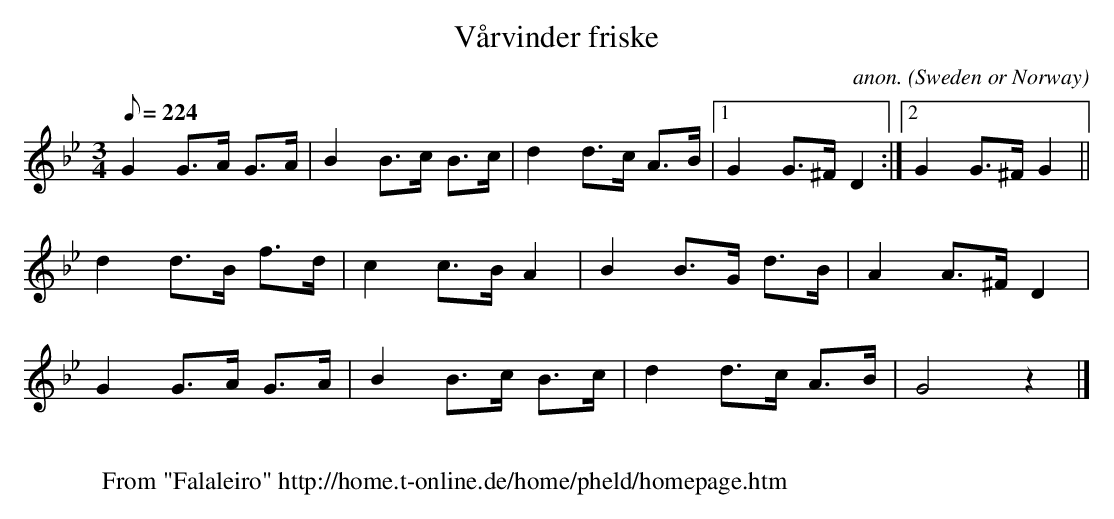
X:1
T:V\aarvinder friske
M:3/4
L:1/8
Q:224
C:anon.
O:Sweden or Norway
K:Gm
G2G>A G>A|B2B>c B>c|d2d>c A>B|[1G2G>^FD2:|[2G2 G>^FG2||
d2d>B f>d|c2c>BA2|B2B>G d>B|A2A>^FD2|
G2G>A G>A|B2B>c B>c|d2d>c A>B|G4 z2|]
W:
W: From "Falaleiro" http://home.t-online.de/home/pheld/homepage.htm
